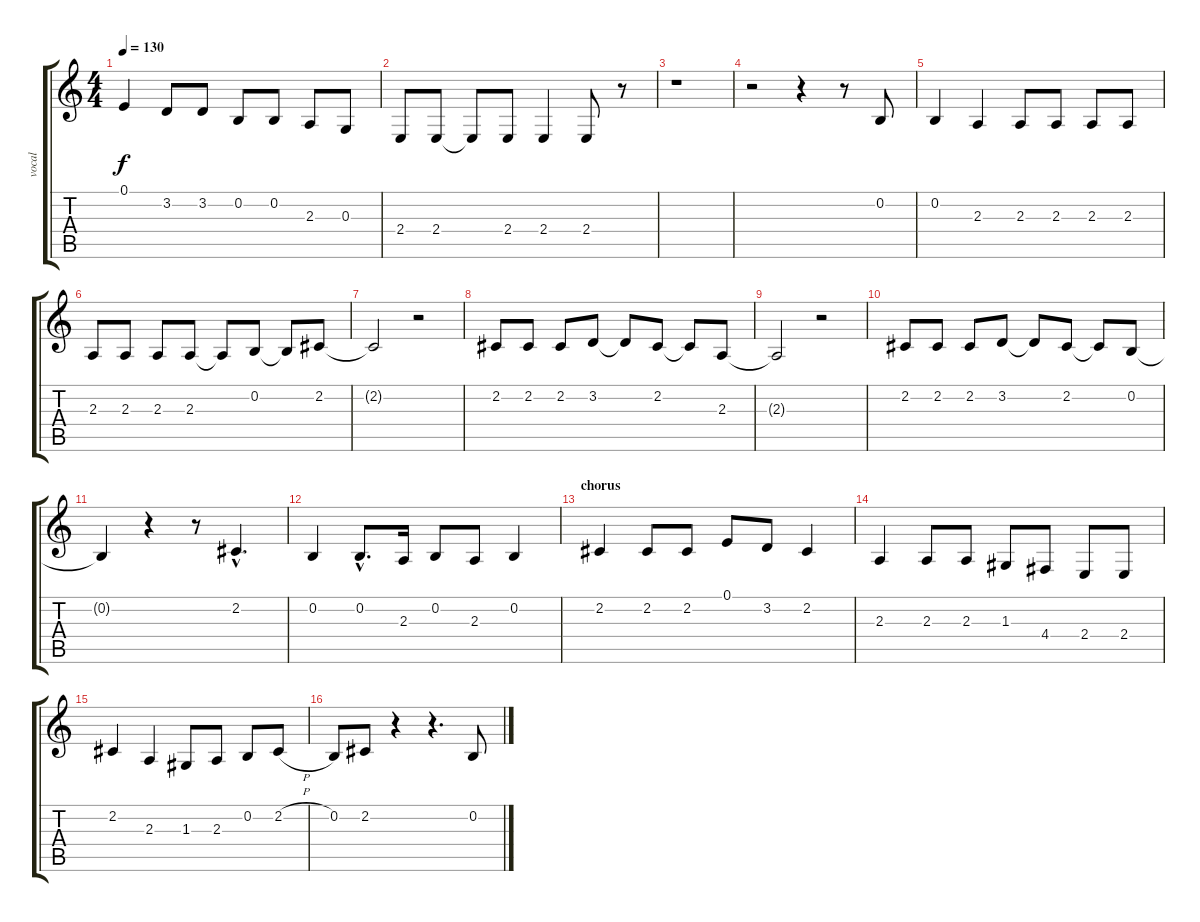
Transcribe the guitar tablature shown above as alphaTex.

\track ("vocal" "vocal") {instrument lead6voice}
\staff {score tabs}
\tuning (E4 B3 G3 D3 A2 E2) {hide}
\ts (4 4)
\tempo 130
\clef g2
\ks c
0.1.4{dy f} 3.2.8 3.2.8 0.2.8 0.2.8 2.3.8 0.3.8 |
2.4.8 2.4.8 2.4{t}.8 2.4.8 2.4.4 2.4.8 r.8 |
r.1 |
r.2 r.4 r.8 0.2.8 |
0.2.4 2.3.4 2.3.8 2.3.8 2.3.8 2.3.8 |
2.3.8 2.3.8 2.3.8 2.3.8 2.3{t}.8 0.2.8 0.2{t}.8 2.2.8 |
2.2{t}.2 r.2 |
2.2.8 2.2.8 2.2.8 3.2.8 3.2{t}.8 2.2.8 2.2{t}.8 2.3.8 |
2.3{t}.2 r.2 |
2.2.8 2.2.8 2.2.8 3.2.8 3.2{t}.8 2.2.8 2.2{t}.8 0.2.8 |
0.2{t}.4 r.4 r.8 2.2{hac}.4{d} |
0.2.4 0.2{hac}.8{d} 2.3.16 0.2.8 2.3.8 0.2.4 |
\section ("" "chorus")
2.2.4 2.2.8 2.2.8 0.1.8 3.2.8 2.2.4 |
2.3.4 2.3.8 2.3.8 1.3.8 4.4.8 2.4.8 2.4.8 |
2.2.4 2.3.4 1.3.8 2.3.8 0.2.8 2.2{h}.8 |
0.2.8 2.2.8 r.4 r.4{d} 0.2.8
